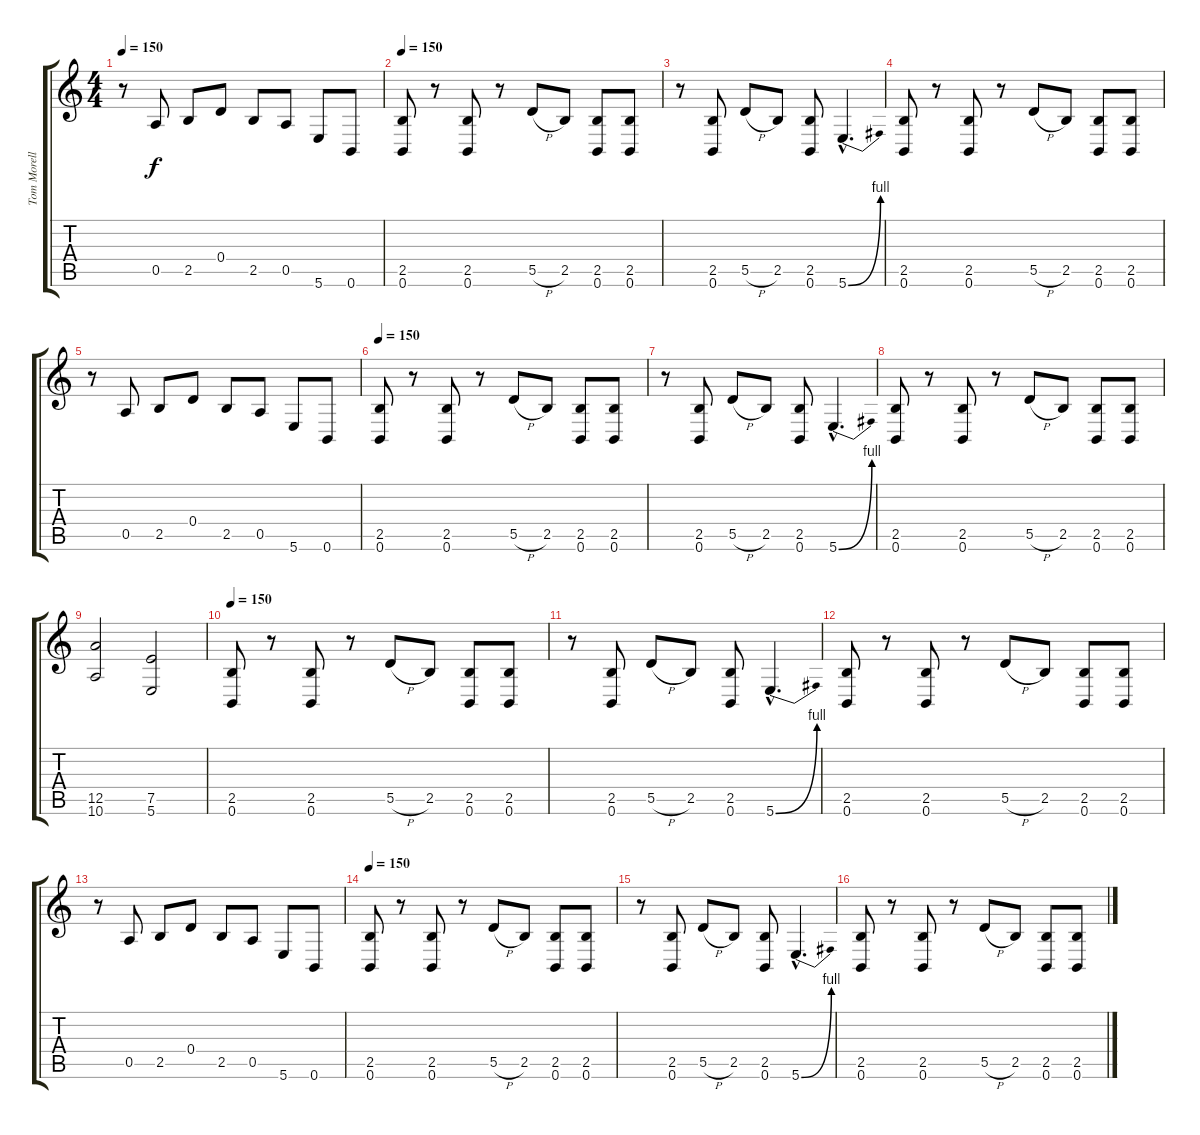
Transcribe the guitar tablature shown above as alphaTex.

\track ("Tom Morello" "Tom Morell") {instrument overdrivenguitar}
\staff {score tabs}
\tuning (E4 B3 G3 D3 A2 B1) {hide}
\ts (4 4)
\tempo 150
\clef g2
\ks c
r.8{dy f} 0.5.8 2.5.8 0.4.8 2.5.8 0.5.8 5.6.8 0.6.8 |
\tempo 150
(2.5 0.6).8 r.8 (2.5 0.6).8 r.8 5.5{h}.8 2.5.8 (2.5 0.6).8 (2.5 0.6).8 |
r.8 (2.5 0.6).8 5.5{h}.8 2.5.8 (2.5 0.6).8 5.6{be (bend 0 0 60 4) hac}.4{d} |
(2.5 0.6).8 r.8 (2.5 0.6).8 r.8 5.5{h}.8 2.5.8 (2.5 0.6).8 (2.5 0.6).8 |
r.8 0.5.8 2.5.8 0.4.8 2.5.8 0.5.8 5.6.8 0.6.8 |
\tempo 150
(2.5 0.6).8 r.8 (2.5 0.6).8 r.8 5.5{h}.8 2.5.8 (2.5 0.6).8 (2.5 0.6).8 |
r.8 (2.5 0.6).8 5.5{h}.8 2.5.8 (2.5 0.6).8 5.6{be (bend 0 0 60 4) hac}.4{d} |
(2.5 0.6).8 r.8 (2.5 0.6).8 r.8 5.5{h}.8 2.5.8 (2.5 0.6).8 (2.5 0.6).8 |
(12.5 10.6).2 (7.5 5.6).2 |
\tempo 150
(2.5 0.6).8 r.8 (2.5 0.6).8 r.8 5.5{h}.8 2.5.8 (2.5 0.6).8 (2.5 0.6).8 |
r.8 (2.5 0.6).8 5.5{h}.8 2.5.8 (2.5 0.6).8 5.6{be (bend 0 0 60 4) hac}.4{d} |
(2.5 0.6).8 r.8 (2.5 0.6).8 r.8 5.5{h}.8 2.5.8 (2.5 0.6).8 (2.5 0.6).8 |
r.8 0.5.8 2.5.8 0.4.8 2.5.8 0.5.8 5.6.8 0.6.8 |
\tempo 150
(2.5 0.6).8 r.8 (2.5 0.6).8 r.8 5.5{h}.8 2.5.8 (2.5 0.6).8 (2.5 0.6).8 |
r.8 (2.5 0.6).8 5.5{h}.8 2.5.8 (2.5 0.6).8 5.6{be (bend 0 0 60 4) hac}.4{d} |
(2.5 0.6).8 r.8 (2.5 0.6).8 r.8 5.5{h}.8 2.5.8 (2.5 0.6).8 (2.5 0.6).8
